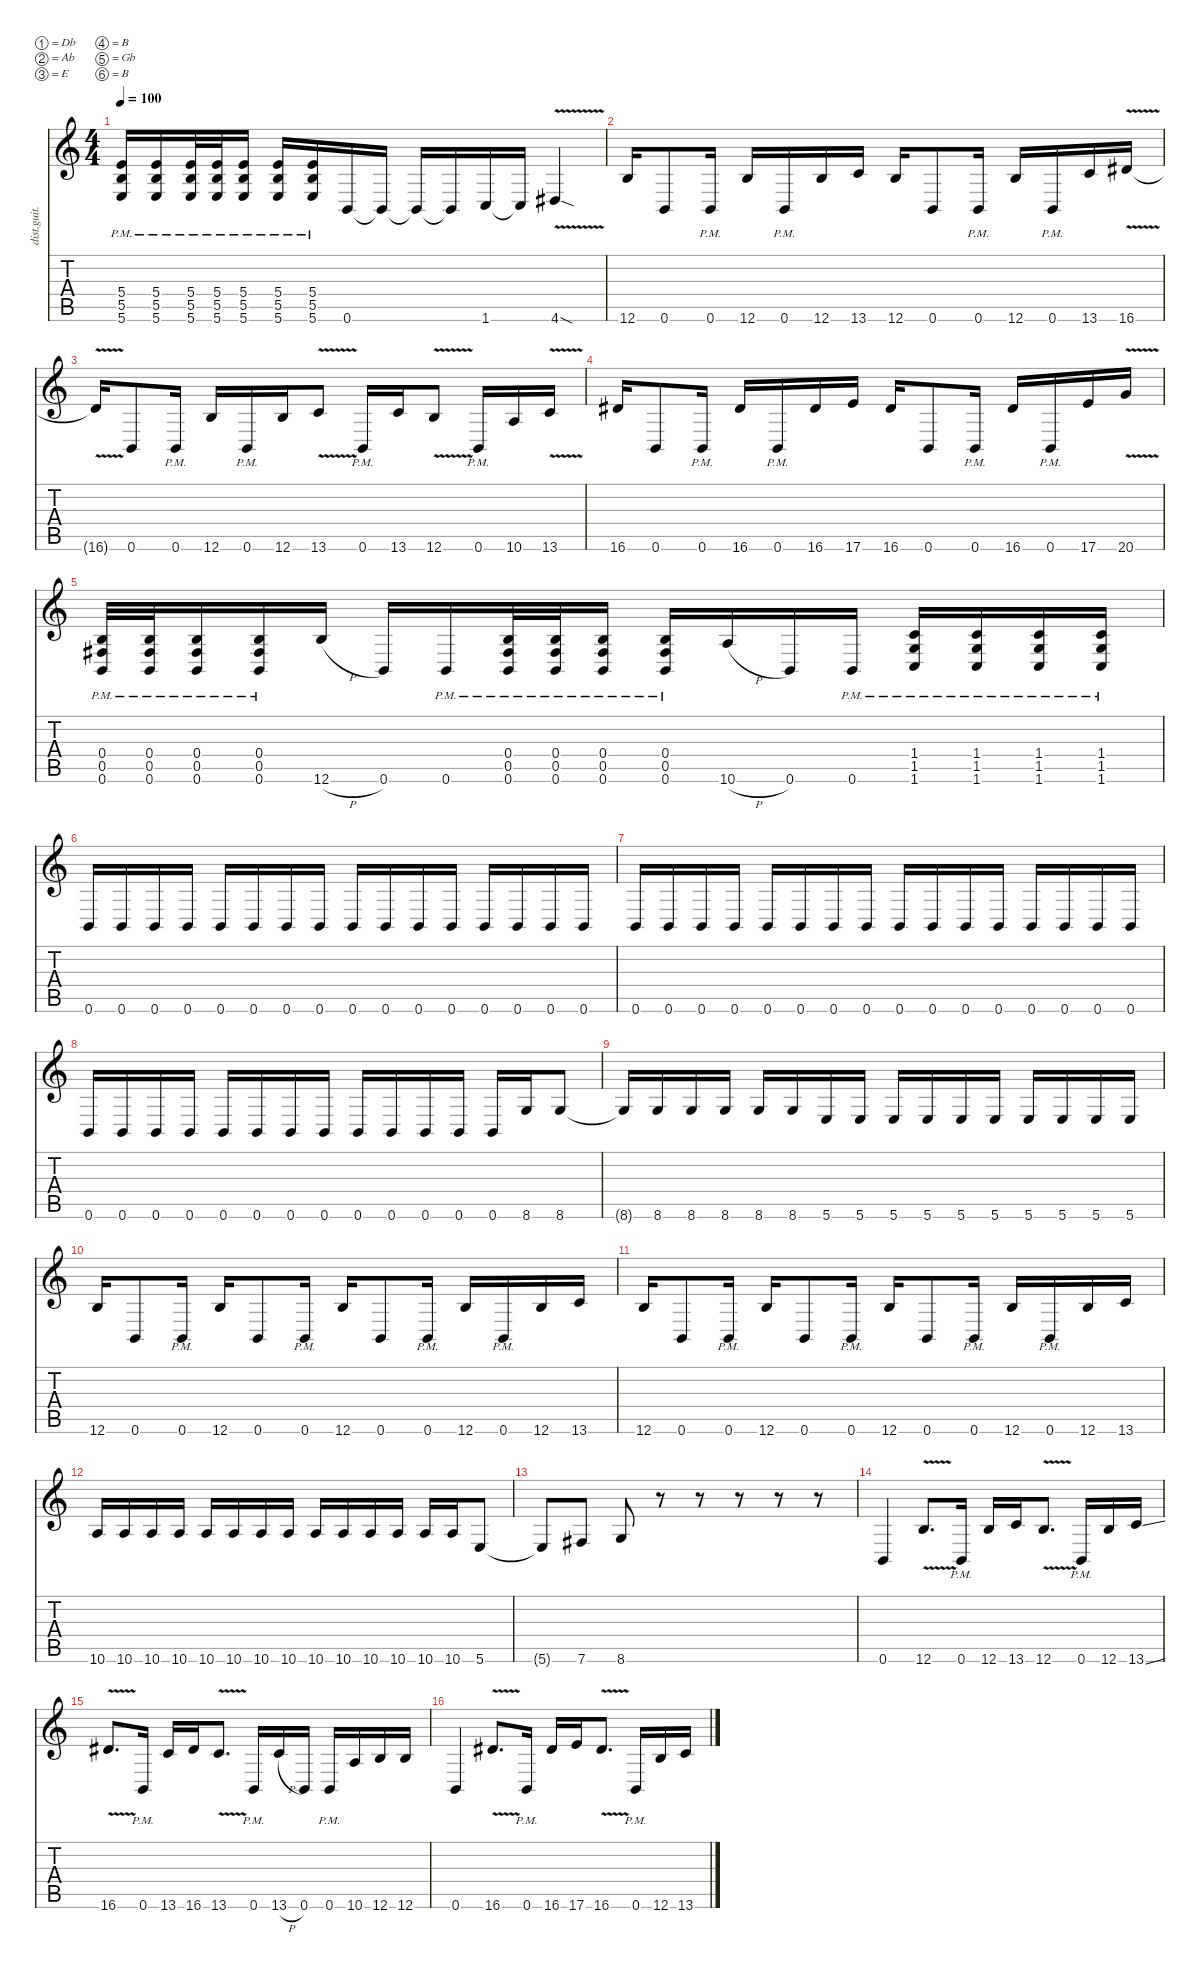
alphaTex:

\defaultSystemsLayout 4
\hideDynamics
\bracketExtendMode nobrackets
\track ("riff" "dist.guit.") {instrument distortionguitar}
\staff {score tabs}
\tuning (Db4 Ab3 E3 B2 Gb2 B1)
\ts (4 4)
\tempo 100
\clef g2
\ks c
(5.6{pm} 5.5{pm} 5.4{pm}).16{dy mf beam Up} (5.4{pm} 5.5{pm} 5.6{pm}).16{beam Up} (5.6{pm} 5.5{pm} 5.4{pm}).32{beam Up} (5.6{pm} 5.5{pm} 5.4{pm}).32{beam Up} (5.4{pm} 5.5{pm} 5.6{pm}).16{beam Up} (5.6{pm} 5.5{pm} 5.4{pm}).16{beam Up} (5.6{pm} 5.5{pm} 5.4{pm}).16{beam Up} 0.6.16{beam Up} 0.6{t}.16{beam Up} 0.6{t}.16{beam Up} 0.6{t}.16{beam Up} 1.6.16{beam Up} 1.6{t}.16{beam Up} 4.6{v sod acc #}.4{beam Up} |
12.6.16{beam Up} 0.6.8{beam Up} 0.6{pm}.16{beam Up} 12.6.16{beam Up} 0.6{pm}.16{beam Up} 12.6.16{beam Up} 13.6.16{beam Up} 12.6.16{beam Up} 0.6.8{beam Up} 0.6{pm}.16{beam Up} 12.6.16{beam Up} 0.6{pm}.16{beam Up} 13.6.16{beam Up} 16.6{v acc #}.16{beam Up} |
16.6{t acc #}.16{beam Up} 0.6.8{beam Up} 0.6{pm}.16{beam Up} 12.6.16{beam Up} 0.6{pm}.16{beam Up} 12.6.16{beam Up} 13.6{v}.8{beam Up} 0.6{pm}.16{beam Up} 13.6.16{beam Up} 12.6{v}.8{beam Up} 0.6{pm}.16{beam Up} 10.6.16{beam Up} 13.6{v}.16{beam Up} |
16.6{acc #}.16{beam Up} 0.6.8{beam Up} 0.6{pm}.16{beam Up} 16.6{acc #}.16{beam Up} 0.6{pm}.16{beam Up} 16.6{acc #}.16{beam Up} 17.6.16{beam Up} 16.6{acc #}.16{beam Up} 0.6.8{beam Up} 0.6{pm}.16{beam Up} 16.6{acc #}.16{beam Up} 0.6{pm}.16{beam Up} 17.6.16{beam Up} 20.6{v}.16{beam Up} |
(0.6{pm} 0.5{pm acc #} 0.4{pm}).32{beam Up} (0.6{pm} 0.4{pm} 0.5{pm acc #}).32{beam Up} (0.6{pm} 0.5{pm acc #} 0.4{pm}).16{beam Up} (0.6{pm} 0.4{pm} 0.5{pm acc #}).16{beam Up} 12.6{h}.16{beam Up} 0.6.16{beam Up} 0.6{pm}.16{beam Up} (0.6{pm} 0.5{pm acc #} 0.4{pm}).32{beam Up} (0.4{pm} 0.5{pm acc #} 0.6{pm}).32{beam Up} (0.6{pm} 0.5{pm acc #} 0.4{pm}).16{beam Up} (0.4{pm} 0.5{pm acc #} 0.6{pm}).16{beam Up} 10.6{h}.16{beam Up} 0.6.16{beam Up} 0.6{pm}.16{beam Up} (1.6{pm} 1.5{pm} 1.4{pm}).16{beam Up} (1.6{pm} 1.4{pm} 1.5{pm}).16{beam Up} (1.6{pm} 1.4{pm} 1.5{pm}).16{beam Up} (1.6{pm} 1.5{pm} 1.4{pm}).16{beam Up} |
0.6.16{beam Up} 0.6.16{beam Up} 0.6.16{beam Up} 0.6.16{beam Up} 0.6.16{beam Up} 0.6.16{beam Up} 0.6.16{beam Up} 0.6.16{beam Up} 0.6.16{beam Up} 0.6.16{beam Up} 0.6.16{beam Up} 0.6.16{beam Up} 0.6.16{beam Up} 0.6.16{beam Up} 0.6.16{beam Up} 0.6.16{beam Up} |
0.6.16{beam Up} 0.6.16{beam Up} 0.6.16{beam Up} 0.6.16{beam Up} 0.6.16{beam Up} 0.6.16{beam Up} 0.6.16{beam Up} 0.6.16{beam Up} 0.6.16{beam Up} 0.6.16{beam Up} 0.6.16{beam Up} 0.6.16{beam Up} 0.6.16{beam Up} 0.6.16{beam Up} 0.6.16{beam Up} 0.6.16{beam Up} |
0.6.16{beam Up} 0.6.16{beam Up} 0.6.16{beam Up} 0.6.16{beam Up} 0.6.16{beam Up} 0.6.16{beam Up} 0.6.16{beam Up} 0.6.16{beam Up} 0.6.16{beam Up} 0.6.16{beam Up} 0.6.16{beam Up} 0.6.16{beam Up} 0.6.16{beam Up} 8.6.16{beam Up} 8.6.8{beam Up} |
8.6{t}.16{beam Up} 8.6.16{beam Up} 8.6.16{beam Up} 8.6.16{beam Up} 8.6.16{beam Up} 8.6.16{beam Up} 5.6.16{beam Up} 5.6.16{beam Up} 5.6.16{beam Up} 5.6.16{beam Up} 5.6.16{beam Up} 5.6.16{beam Up} 5.6.16{beam Up} 5.6.16{beam Up} 5.6.16{beam Up} 5.6.16{beam Up} |
12.6.16{beam Up} 0.6.8{beam Up} 0.6{pm}.16{beam Up} 12.6.16{beam Up} 0.6.8{beam Up} 0.6{pm}.16{beam Up} 12.6.16{beam Up} 0.6.8{beam Up} 0.6{pm}.16{beam Up} 12.6.16{beam Up} 0.6{pm}.16{beam Up} 12.6.16{beam Up} 13.6.16{beam Up} |
12.6.16{beam Up} 0.6.8{beam Up} 0.6{pm}.16{beam Up} 12.6.16{beam Up} 0.6.8{beam Up} 0.6{pm}.16{beam Up} 12.6.16{beam Up} 0.6.8{beam Up} 0.6{pm}.16{beam Up} 12.6.16{beam Up} 0.6{pm}.16{beam Up} 12.6.16{beam Up} 13.6.16{beam Up} |
10.6.16{beam Up} 10.6.16{beam Up} 10.6.16{beam Up} 10.6.16{beam Up} 10.6.16{beam Up} 10.6.16{beam Up} 10.6.16{beam Up} 10.6.16{beam Up} 10.6.16{beam Up} 10.6.16{beam Up} 10.6.16{beam Up} 10.6.16{beam Up} 10.6.16{beam Up} 10.6.16{beam Up} 5.6.8{beam Up} |
5.6{t}.8{beam Up} 7.6{acc #}.8{beam Up} 8.6.8{beam Up} r.8{beam Down} r.8{beam Down} r.8{beam Down} r.8{beam Down} r.8{beam Down} |
0.6.4{beam Up} 12.6{v}.8{d beam Up} 0.6{pm}.16{beam Up} 12.6.16{beam Up} 13.6.16{beam Up} 12.6{v}.8{d beam Up} 0.6{pm}.16{beam Up} 12.6.16{beam Up} 13.6{ss}.16{beam Up} |
16.6{v acc #}.8{d beam Up} 0.6{pm}.16{beam Up} 13.6.16{beam Up} 16.6{acc #}.16{beam Up} 13.6{v}.8{d beam Up} 0.6{pm}.16{beam Up} 13.6{h}.16{beam Up} 0.6.16{beam Up} 0.6{pm}.16{beam Up} 10.6.16{beam Up} 12.6.16{beam Up} 12.6.16{beam Up} |
0.6.4{beam Up} 16.6{v acc #}.8{d beam Up} 0.6{pm}.16{beam Up} 16.6{acc #}.16{beam Up} 17.6.16{beam Up} 16.6{v acc #}.8{d beam Up} 0.6{pm}.16{beam Up} 12.6.16{beam Up} 13.6{ss}.16{beam Up}
